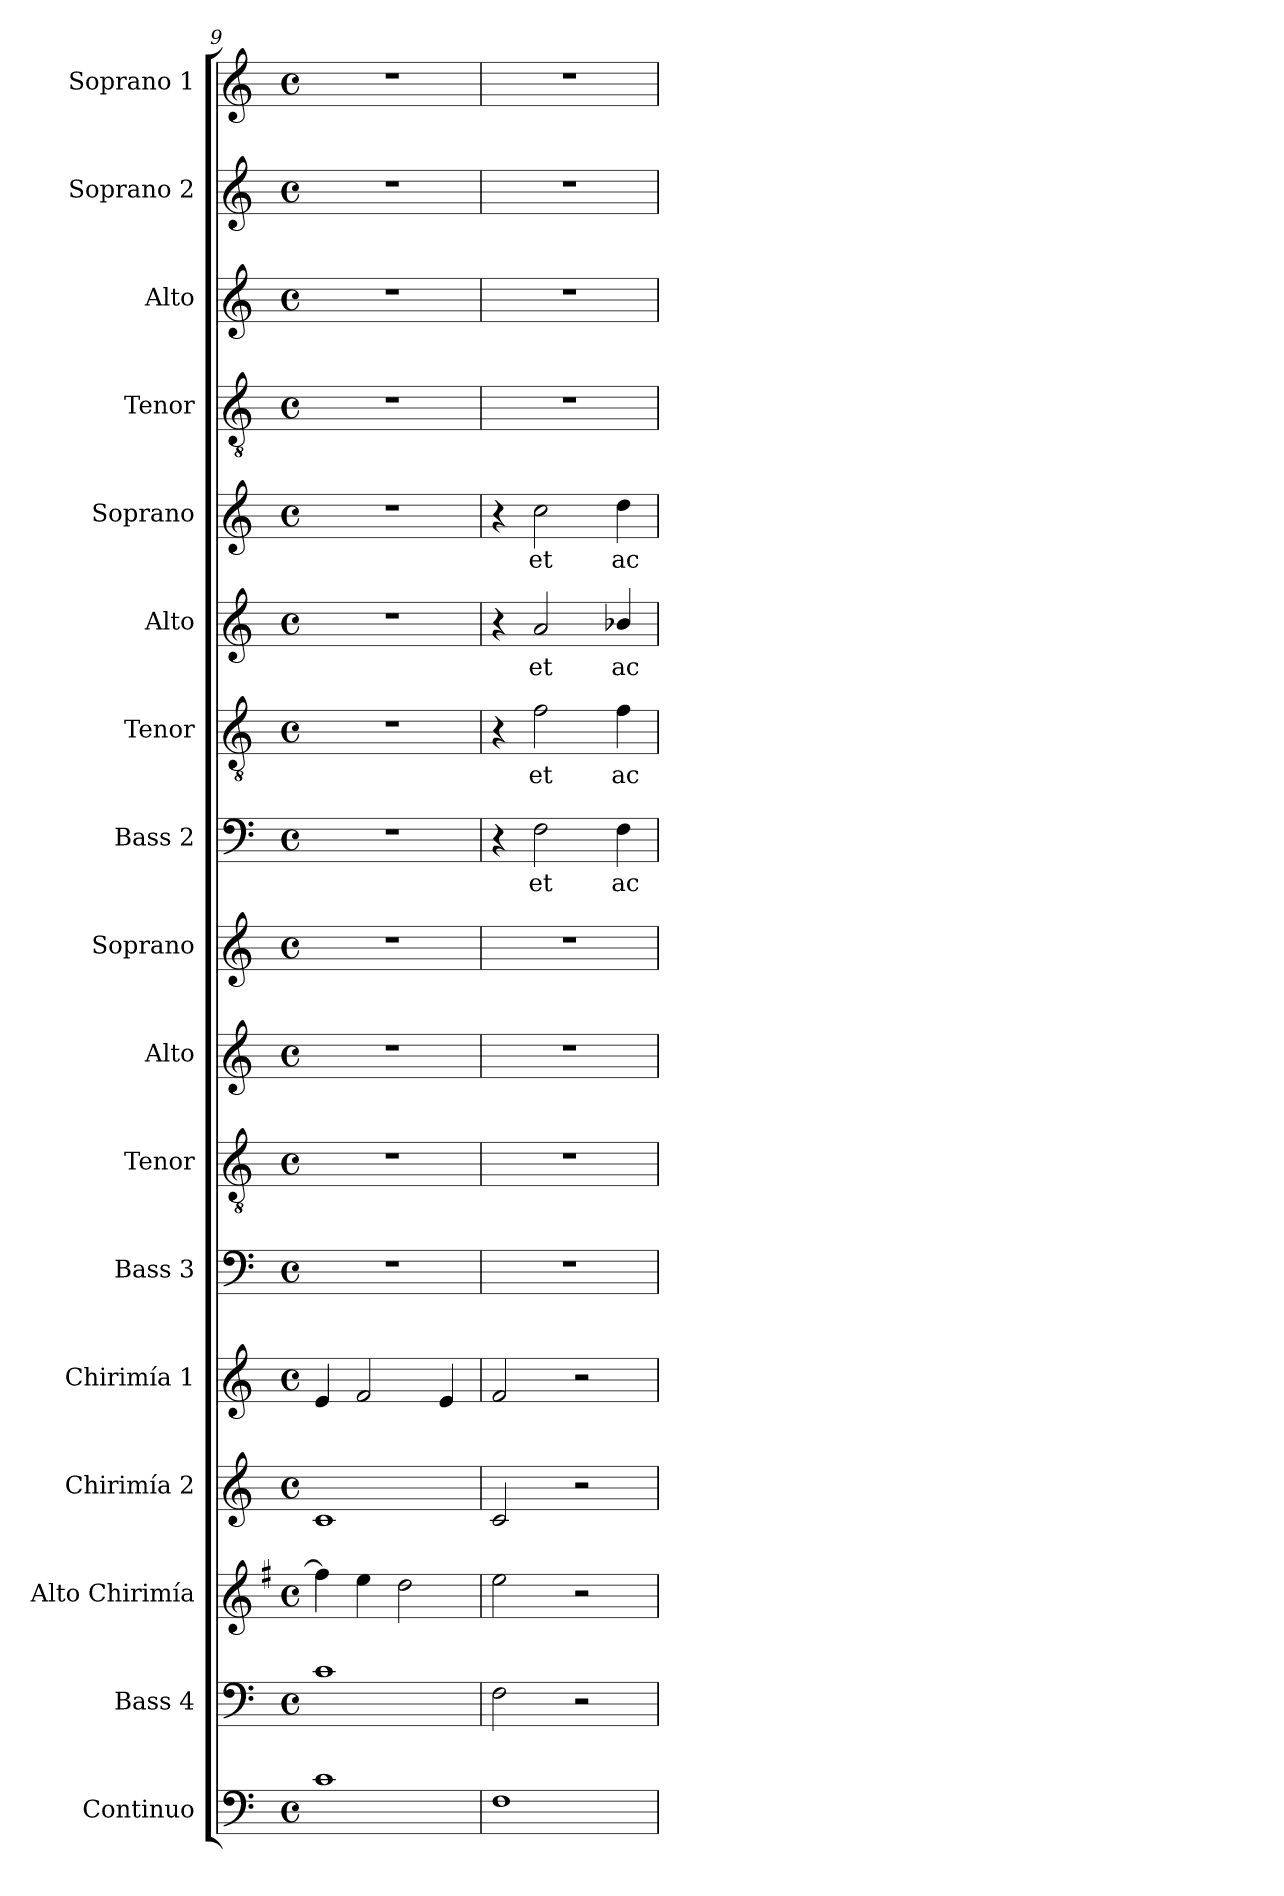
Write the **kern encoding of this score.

**kern	**kern	**kern	**kern	**kern	**kern	**kern	**kern	**kern	**kern	**text	**kern	**text	**kern	**text	**kern	**text	**kern	**kern	**kern	**kern
*part17	*part16	*part15	*part14	*part13	*part12	*part11	*part10	*part9	*part8	*part8	*part7	*part7	*part6	*part6	*part5	*part5	*part4	*part3	*part2	*part1
*staff17	*staff16	*staff15	*staff14	*staff13	*staff12	*staff11	*staff10	*staff9	*staff8	*staff8	*staff7	*staff7	*staff6	*staff6	*staff5	*staff5	*staff4	*staff3	*staff2	*staff1
*I"Continuo	*I"Bass  4	*I"Alto Chirimía	*I"Chirimía 2	*I"Chirimía 1	*I"Bass 3	*I"Tenor	*I"Alto	*I"Soprano	*I"Bass 2	*	*I"Tenor	*	*I"Alto	*	*I"Soprano	*	*I"Tenor	*I"Alto	*I"Soprano 2	*I"Soprano 1
*I'Cont.	*I'B4.	*I'Alt. Chi.	*I'Chi. 2	*I'Chi. 1	*I'B3.	*I'T.	*I'A.	*I'S.	*I'B2.	*	*I'T.	*	*I'A.	*	*I'S.	*	*I'T.	*I'A.	*I'S.	*I'S.
*clefF4	*clefF4	*clefG2	*clefG2	*clefG2	*clefF4	*clefGv2	*clefG2	*clefG2	*clefF4	*	*clefGv2	*	*clefG2	*	*clefG2	*	*clefGv2	*clefG2	*clefG2	*clefG2
*	*	*ITrd4c7	*	*	*	*ITrd7c12	*	*	*	*	*ITrd7c12	*	*	*	*	*	*ITrd7c12	*	*	*
*k[]	*k[]	*k[]	*k[]	*k[]	*k[]	*k[]	*k[]	*k[]	*k[]	*	*k[]	*	*k[]	*	*k[]	*	*k[]	*k[]	*k[]	*k[]
*C:	*C:	*C:	*C:	*C:	*C:	*C:	*C:	*C:	*C:	*	*C:	*	*C:	*	*C:	*	*C:	*C:	*C:	*C:
*M4/4	*M4/4	*M4/4	*M4/4	*M4/4	*M4/4	*M4/4	*M4/4	*M4/4	*M4/4	*	*M4/4	*	*M4/4	*	*M4/4	*	*M4/4	*M4/4	*M4/4	*M4/4
*met(c)	*met(c)	*met(c)	*met(c)	*met(c)	*met(c)	*met(c)	*met(c)	*met(c)	*met(c)	*	*met(c)	*	*met(c)	*	*met(c)	*	*met(c)	*met(c)	*met(c)	*met(c)
=9	=9	=9	=9	=9	=9	=9	=9	=9	=9	=9	=9	=9	=9	=9	=9	=9	=9	=9	=9	=9
1ci	1ci	4b-i\]	1ci	4ei/	1r	1r	1r	1r	1r	.	1r	.	1r	.	1r	.	1r	1r	1r	1r
.	.	4ai\	.	2fi/	.	.	.	.	.	.	.	.	.	.	.	.	.	.	.	.
.	.	2gi\	.	.	.	.	.	.	.	.	.	.	.	.	.	.	.	.	.	.
.	.	.	.	4ei/	.	.	.	.	.	.	.	.	.	.	.	.	.	.	.	.
=10	=10	=10	=10	=10	=10	=10	=10	=10	=10	=10	=10	=10	=10	=10	=10	=10	=10	=10	=10	=10
1Fi	2Fi\	2ai\	2ci/	2fi/	1r	1r	1r	1r	4r	.	4r	.	4r	.	4r	.	1r	1r	1r	1r
!	!	!	!	!	!	!	!	!	!	!LO:LY:b:color=#000000	!	!	!	!	!	!	!	!	!	!
!	!	!	!	!	!	!	!	!	!	!	!	!LO:LY:b:color=#000000	!	!	!	!	!	!	!	!
!	!	!	!	!	!	!	!	!	!	!	!	!	!	!LO:LY:b:color=#000000	!	!	!	!	!	!
!	!	!	!	!	!	!	!	!	!	!	!	!	!	!	!	!LO:LY:b:color=#000000	!	!	!	!
.	.	.	.	.	.	.	.	.	2Fi\	et	2Fi\	et	2ai/	et	2cci\	et	.	.	.	.
.	2r	2r	2r	2r	.	.	.	.	.	.	.	.	.	.	.	.	.	.	.	.
!	!	!	!	!	!	!	!	!	!	!LO:LY:b:color=#000000	!	!	!	!	!	!	!	!	!	!
!	!	!	!	!	!	!	!	!	!	!	!	!LO:LY:b:color=#000000	!	!	!	!	!	!	!	!
!	!	!	!	!	!	!	!	!	!	!	!	!	!	!LO:LY:b:color=#000000	!	!	!	!	!	!
!	!	!	!	!	!	!	!	!	!	!	!	!	!	!	!	!LO:LY:b:color=#000000	!	!	!	!
.	.	.	.	.	.	.	.	.	4Fi\	ac-	4Fi\	ac-	4b-Xi/	ac-	4ddi\	ac-	.	.	.	.
=	=	=	=	=	=	=	=	=	=	=	=	=	=	=	=	=	=	=	=	=
*-	*-	*-	*-	*-	*-	*-	*-	*-	*-	*-	*-	*-	*-	*-	*-	*-	*-	*-	*-	*-
